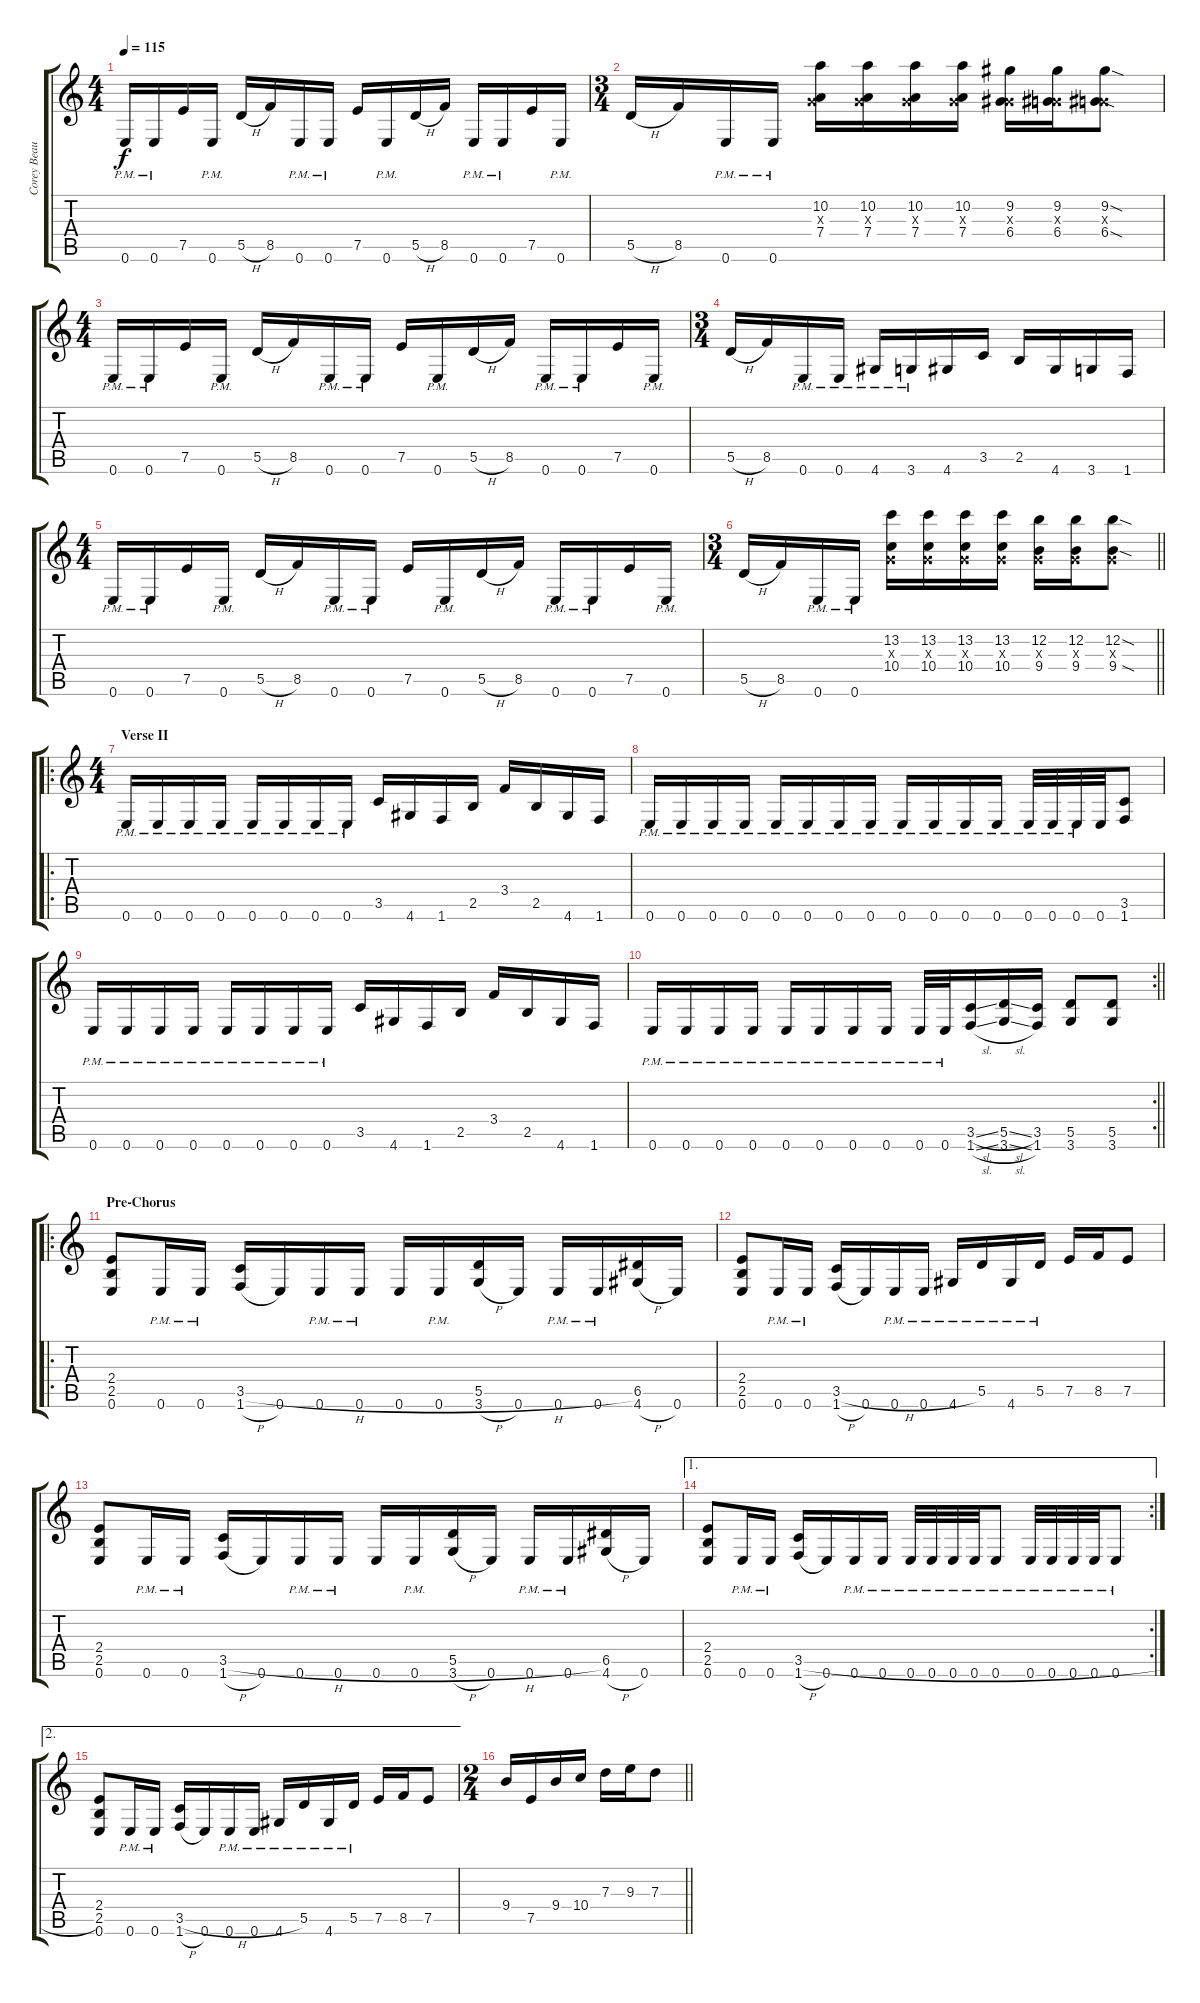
\track ("Corey Beaulieu" "Corey Beau") {instrument distortionguitar}
\staff {score tabs}
\tuning (E4 B3 G3 D3 A2 E2) {hide}
\ts (4 4)
\tempo 115
\clef g2
\ks c
0.6{pm}.16{dy f} 0.6{pm}.16 7.5.16 0.6{pm}.16 5.5{h}.16 8.5.16 0.6{pm}.16 0.6{pm}.16 7.5.16 0.6{pm}.16 5.5{h}.16 8.5.16 0.6{pm}.16 0.6{pm}.16 7.5.16 0.6{pm}.16 |
\ts (3 4)
5.5{h}.16 8.5.16 0.6{pm}.16 0.6{pm}.16 (10.2 0.3{x} 7.4).16 (10.2 0.3{x} 7.4).16 (10.2 0.3{x} 7.4).16 (10.2 0.3{x} 7.4).16 (9.2 0.3{x} 6.4).16 (9.2 0.3{x} 6.4).16 (9.2{sod} 0.3{x} 6.4{sod}).8 |
\ts (4 4)
0.6{pm}.16 0.6{pm}.16 7.5.16 0.6{pm}.16 5.5{h}.16 8.5.16 0.6{pm}.16 0.6{pm}.16 7.5.16 0.6{pm}.16 5.5{h}.16 8.5.16 0.6{pm}.16 0.6{pm}.16 7.5.16 0.6{pm}.16 |
\ts (3 4)
5.5{h}.16 8.5.16 0.6{pm}.16 0.6{pm}.16 4.6{pm}.16 3.6{pm}.16 4.6.16 3.5.16 2.5.16 4.6.16 3.6.16 1.6.16 |
\ts (4 4)
0.6{pm}.16 0.6{pm}.16 7.5.16 0.6{pm}.16 5.5{h}.16 8.5.16 0.6{pm}.16 0.6{pm}.16 7.5.16 0.6{pm}.16 5.5{h}.16 8.5.16 0.6{pm}.16 0.6{pm}.16 7.5.16 0.6{pm}.16 |
\ts (3 4)
\barLineRight lightlight
5.5{h}.16 8.5.16 0.6{pm}.16 0.6{pm}.16 (13.2 0.3{x} 10.4).16 (13.2 0.3{x} 10.4).16 (13.2 0.3{x} 10.4).16 (13.2 0.3{x} 10.4).16 (12.2 0.3{x} 9.4).16 (12.2 0.3{x} 9.4).16 (12.2{sod} 0.3{x} 9.4{sod}).8 |
\ro
\ts (4 4)
\section ("" "Verse II")
0.6{pm}.16 0.6{pm}.16 0.6{pm}.16 0.6{pm}.16 0.6{pm}.16 0.6{pm}.16 0.6{pm}.16 0.6{pm}.16 3.5.16 4.6.16 1.6.16 2.5.16 3.4.16 2.5.16 4.6.16 1.6.16 |
0.6{pm}.16 0.6{pm}.16 0.6{pm}.16 0.6{pm}.16 0.6{pm}.16 0.6{pm}.16 0.6{pm}.16 0.6{pm}.16 0.6{pm}.16 0.6{pm}.16 0.6{pm}.16 0.6{pm}.16 0.6{pm}.32 0.6{pm}.32 0.6{pm}.32 0.6.32 (3.5 1.6).8 |
0.6{pm}.16 0.6{pm}.16 0.6{pm}.16 0.6{pm}.16 0.6{pm}.16 0.6{pm}.16 0.6{pm}.16 0.6{pm}.16 3.5.16 4.6.16 1.6.16 2.5.16 3.4.16 2.5.16 4.6.16 1.6.16 |
\rc 2
\barLineRight lightlight
0.6{pm}.16 0.6{pm}.16 0.6{pm}.16 0.6{pm}.16 0.6{pm}.16 0.6{pm}.16 0.6{pm}.16 0.6{pm}.16 0.6{pm}.32 0.6{pm}.32 (3.5{sl} 1.6{sl}).16 (5.5{sl} 3.6{sl}).16 (3.5 1.6).16 (5.5 3.6).8 (5.5 3.6).8 |
\ro
\section ("" "Pre-Chorus")
(2.4 2.5 0.6).8 0.6{pm}.16 0.6{pm}.16 (3.5{h} 1.6{h}).16 0.6.16 0.6{pm}.16 0.6{pm}.16 0.6.16 0.6{pm}.16 (5.5{h} 3.6{h}).16 0.6.16 0.6{pm}.16 0.6{pm}.16 (6.5 4.6{h}).16 0.6.16 |
(2.4 2.5 0.6).8 0.6{pm}.16 0.6{pm}.16 (3.5{h} 1.6{h}).16 0.6.16 0.6{pm}.16 0.6{pm}.16 4.6{pm}.16 5.5{pm}.16 4.6{pm}.16 5.5{pm}.16 7.5.16 8.5.16 7.5.8 |
(2.4 2.5 0.6).8 0.6{pm}.16 0.6{pm}.16 (3.5{h} 1.6{h}).16 0.6.16 0.6{pm}.16 0.6{pm}.16 0.6.16 0.6{pm}.16 (5.5{h} 3.6{h}).16 0.6.16 0.6{pm}.16 0.6{pm}.16 (6.5 4.6{h}).16 0.6.16 |
\ae 1
\rc 2
(2.4 2.5 0.6).8 0.6{pm}.16 0.6{pm}.16 (3.5{h} 1.6{h}).16 0.6.16 0.6{pm}.16 0.6{pm}.16 0.6{pm}.32 0.6{pm}.32 0.6{pm}.32 0.6{pm}.32 0.6{pm}.8 0.6{pm}.32 0.6{pm}.32 0.6{pm}.32 0.6{pm}.32 0.6{pm}.8 |
\ae 2
(2.4 2.5 0.6).8 0.6{pm}.16 0.6{pm}.16 (3.5{h} 1.6{h}).16 0.6.16 0.6{pm}.16 0.6{pm}.16 4.6{pm}.16 5.5{pm}.16 4.6{pm}.16 5.5{pm}.16 7.5.16 8.5.16 7.5.8 |
\ts (2 4)
\barLineRight lightlight
9.4.16 7.5.16 9.4.16 10.4.16 7.3.16 9.3.16 7.3.8
